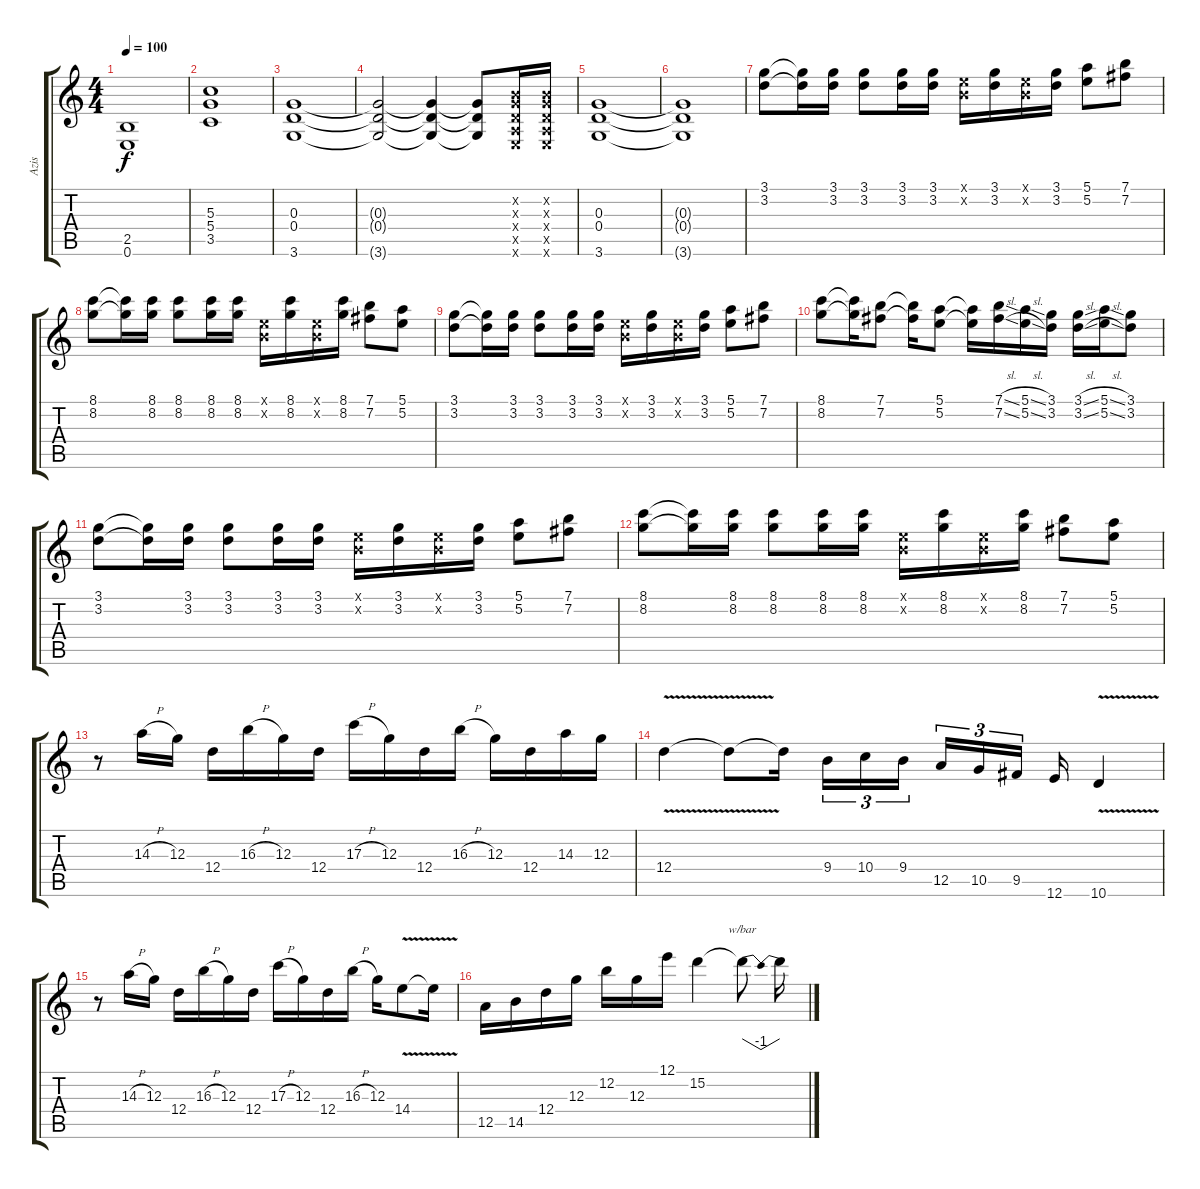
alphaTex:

\track ("Azis" "Azis") {instrument distortionguitar}
\staff {score tabs}
\tuning (E4 B3 G3 D3 A2 E2) {hide}
\ts (4 4)
\tempo 100
\clef g2
\ks c
(2.5 0.6).1{dy f} |
(5.3 5.4 3.5).1 |
(0.3 0.4 3.6).1 |
(0.3{t} 0.4{t} 3.6{t}).2 (0.3{t} 0.4{t} 3.6{t}).4 (0.3{t} 0.4{t} 3.6{t}).8 (0.2{x} 0.3{x} 0.4{x} 0.5{x} 0.6{x}).16 (0.2{x} 0.3{x} 0.4{x} 0.5{x} 0.6{x}).16 |
(0.3 0.4 3.6).1 |
(0.3{t} 0.4{t} 3.6{t}).1 |
(3.1 3.2).8{instrument electricguitarclean} (3.1{t} 3.2{t}).16 (3.1 3.2).16 (3.1 3.2).8 (3.1 3.2).16 (3.1 3.2).16 (0.1{x} 0.2{x}).16 (3.1 3.2).16 (0.1{x} 0.2{x}).16 (3.1 3.2).16 (5.1 5.2).8 (7.1 7.2).8 |
(8.1 8.2).8 (8.1{t} 8.2{t}).16 (8.1 8.2).16 (8.1 8.2).8 (8.1 8.2).16 (8.1 8.2).16 (0.1{x} 0.2{x}).16 (8.1 8.2).16 (0.1{x} 0.2{x}).16 (8.1 8.2).16 (7.1 7.2).8 (5.1 5.2).8 |
(3.1 3.2).8 (3.1{t} 3.2{t}).16 (3.1 3.2).16 (3.1 3.2).8 (3.1 3.2).16 (3.1 3.2).16 (0.1{x} 0.2{x}).16 (3.1 3.2).16 (0.1{x} 0.2{x}).16 (3.1 3.2).16 (5.1 5.2).8 (7.1 7.2).8 |
(8.1 8.2).8 (8.1{t} 8.2{t}).16 (7.1 7.2).8 (7.1{t} 7.2{t}).16 (5.1 5.2).8 (5.1{t} 5.2{t}).16 (7.1{sl} 7.2{sl}).16 (5.1{sl} 5.2{sl}).16 (3.1 3.2).16 (3.1{sl} 3.2{sl}).16 (5.1{sl} 5.2{sl}).16 (3.1 3.2).8 |
(3.1 3.2).8 (3.1{t} 3.2{t}).16 (3.1 3.2).16 (3.1 3.2).8 (3.1 3.2).16 (3.1 3.2).16 (0.1{x} 0.2{x}).16 (3.1 3.2).16 (0.1{x} 0.2{x}).16 (3.1 3.2).16 (5.1 5.2).8 (7.1 7.2).8 |
(8.1 8.2).8 (8.1{t} 8.2{t}).16 (8.1 8.2).16 (8.1 8.2).8 (8.1 8.2).16 (8.1 8.2).16 (0.1{x} 0.2{x}).16 (8.1 8.2).16 (0.1{x} 0.2{x}).16 (8.1 8.2).16 (7.1 7.2).8 (5.1 5.2).8 |
r.8{instrument distortionguitar} 14.3{h}.16 12.3.16 12.4.16 16.3{h}.16 12.3.16 12.4.16 17.3{h}.16 12.3.16 12.4.16 16.3{h}.16 12.3.16 12.4.16 14.3.16 12.3.16 |
12.4{v}.4 12.4{t}.8 12.4{t}.16{beam splitsecondary} 9.4.16{tu (3 2)} 10.4.16{tu (3 2)} 9.4.16{tu (3 2) beam splitsecondary} 12.5.16{tu (3 2)} 10.5.16{tu (3 2)} 9.5.16{tu (3 2) beam splitsecondary} 12.6.16 10.6{v}.4 |
r.8 14.3{h}.16 12.3.16 12.4.16 16.3{h}.16 12.3.16 12.4.16 17.3{h}.16 12.3.16 12.4.16 16.3{h}.16 12.3.16 14.4{v}.8 14.4{t}.16 |
12.5.16 14.5.16 12.4.16 12.3.16 12.2.16 12.3.16 12.1.16 15.2.4 15.2{t}.8{tbe (dip default 0 0 30 -4 60 0)} 15.2{t}.16
